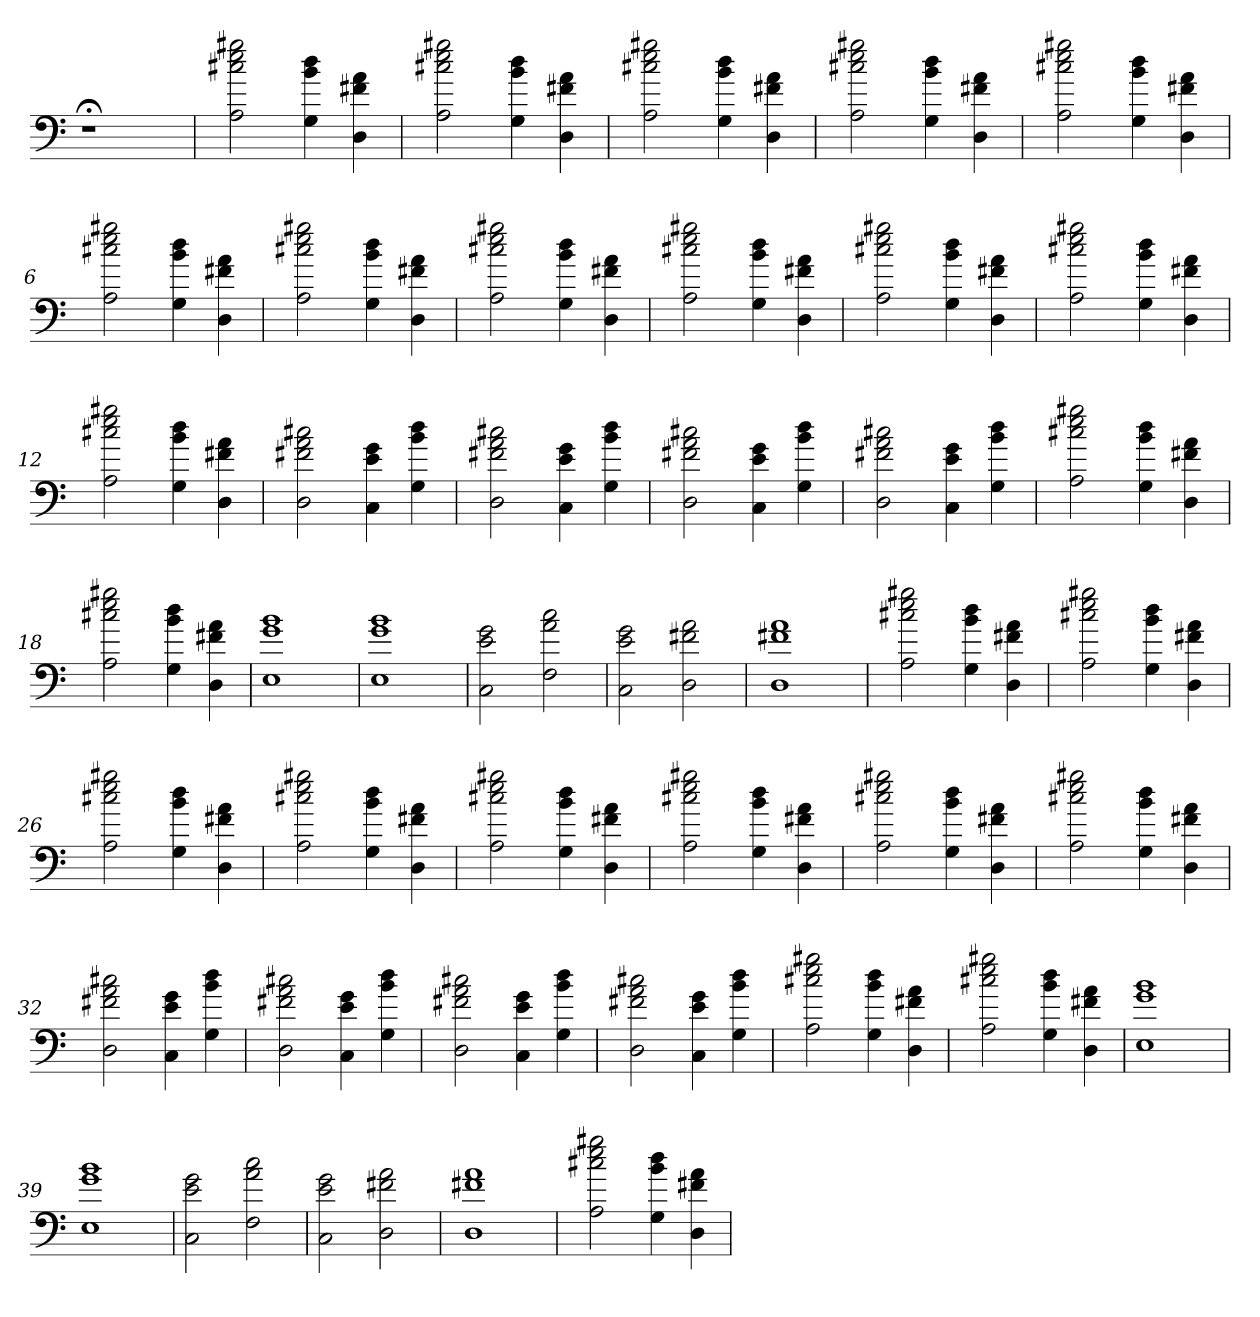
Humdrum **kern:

**kern
*part1
*staff1
=
1r;<
=1
2A 2cc#X 2ee 2gg#X
4G 4b 4dd
4D 4f#X 4a
=2
2A 2cc#X 2ee 2gg#X
4G 4b 4dd
4D 4f#X 4a
=3
2A 2cc#X 2ee 2gg#X
4G 4b 4dd
4D 4f#X 4a
=4
2A 2cc#X 2ee 2gg#X
4G 4b 4dd
4D 4f#X 4a
=5
2A 2cc#X 2ee 2gg#X
4G 4b 4dd
4D 4f#X 4a
=6
2A 2cc#X 2ee 2gg#X
4G 4b 4dd
4D 4f#X 4a
=7
2A 2cc#X 2ee 2gg#X
4G 4b 4dd
4D 4f#X 4a
=8
2A 2cc#X 2ee 2gg#X
4G 4b 4dd
4D 4f#X 4a
=9
2A 2cc#X 2ee 2gg#X
4G 4b 4dd
4D 4f#X 4a
=10
2A 2cc#X 2ee 2gg#X
4G 4b 4dd
4D 4f#X 4a
=11
2A 2cc#X 2ee 2gg#X
4G 4b 4dd
4D 4f#X 4a
=12
2A 2cc#X 2ee 2gg#X
4G 4b 4dd
4D 4f#X 4a
=13
2D 2f#X 2a 2cc#X
4C 4e 4g
4G 4b 4dd
=14
2D 2f#X 2a 2cc#X
4C 4e 4g
4G 4b 4dd
=15
2D 2f#X 2a 2cc#X
4C 4e 4g
4G 4b 4dd
=16
2D 2f#X 2a 2cc#X
4C 4e 4g
4G 4b 4dd
=17
2A 2cc#X 2ee 2gg#X
4G 4b 4dd
4D 4f#X 4a
=18
2A 2cc#X 2ee 2gg#X
4G 4b 4dd
4D 4f#X 4a
=19
1E 1g 1b
=20
1E 1g 1b
=21
2C 2e 2g
2F 2a 2cc
=22
2C 2e 2g
2D 2f#X 2a
=23
1D 1f#X 1a
=24
2A 2cc#X 2ee 2gg#X
4G 4b 4dd
4D 4f#X 4a
=25
2A 2cc#X 2ee 2gg#X
4G 4b 4dd
4D 4f#X 4a
=26
2A 2cc#X 2ee 2gg#X
4G 4b 4dd
4D 4f#X 4a
=27
2A 2cc#X 2ee 2gg#X
4G 4b 4dd
4D 4f#X 4a
=28
2A 2cc#X 2ee 2gg#X
4G 4b 4dd
4D 4f#X 4a
=29
2A 2cc#X 2ee 2gg#X
4G 4b 4dd
4D 4f#X 4a
=30
2A 2cc#X 2ee 2gg#X
4G 4b 4dd
4D 4f#X 4a
=31
2A 2cc#X 2ee 2gg#X
4G 4b 4dd
4D 4f#X 4a
=32
2D 2f#X 2a 2cc#X
4C 4e 4g
4G 4b 4dd
=33
2D 2f#X 2a 2cc#X
4C 4e 4g
4G 4b 4dd
=34
2D 2f#X 2a 2cc#X
4C 4e 4g
4G 4b 4dd
=35
2D 2f#X 2a 2cc#X
4C 4e 4g
4G 4b 4dd
=36
2A 2cc#X 2ee 2gg#X
4G 4b 4dd
4D 4f#X 4a
=37
2A 2cc#X 2ee 2gg#X
4G 4b 4dd
4D 4f#X 4a
=38
1E 1g 1b
=39
1E 1g 1b
=40
2C 2e 2g
2F 2a 2cc
=41
2C 2e 2g
2D 2f#X 2a
=42
1D 1f#X 1a
=43
2A 2cc#X 2ee 2gg#X
4G 4b 4dd
4D 4f#X 4a
=
*-
